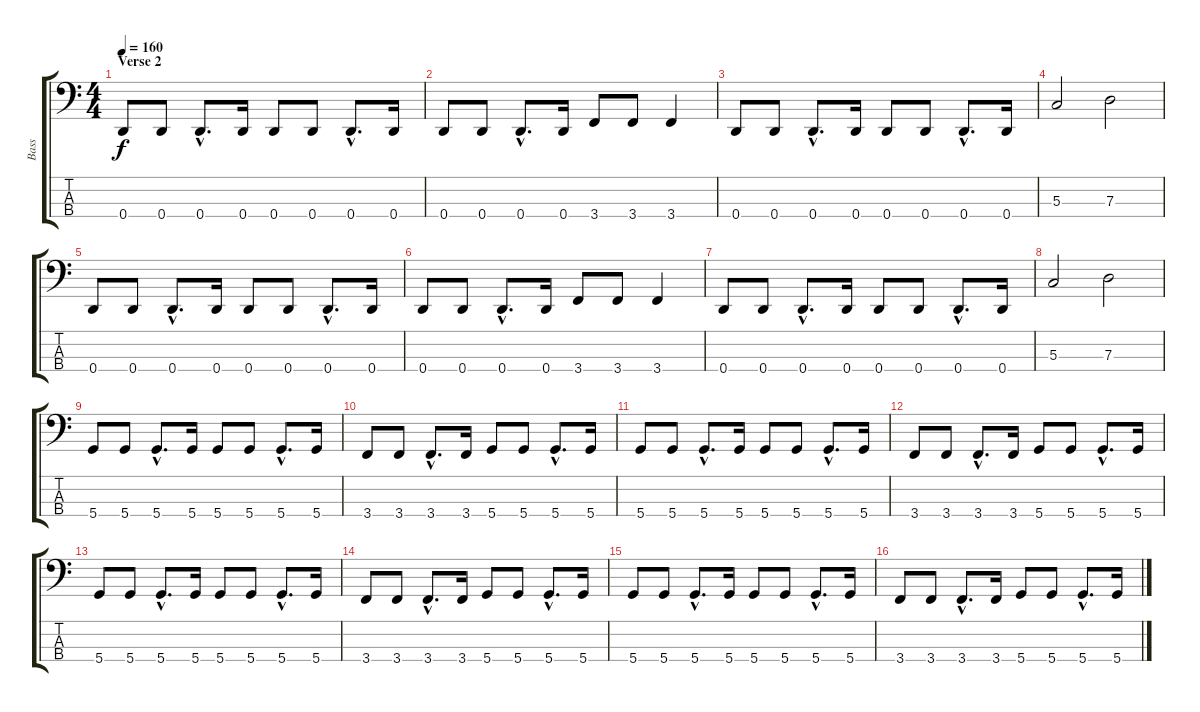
\track ("Bass" "Bass") {instrument electricbassfinger}
\staff {score tabs}
\tuning (F2 C2 G1 D1) {hide}
\ts (4 4)
\section ("" "Verse 2")
\tempo 160
\clef f4
\ks c
0.4.8{dy f} 0.4.8 0.4{hac}.8{d} 0.4.16 0.4.8 0.4.8 0.4{hac}.8{d} 0.4.16 |
0.4.8 0.4.8 0.4{hac}.8{d} 0.4.16 3.4.8 3.4.8 3.4.4 |
0.4.8 0.4.8 0.4{hac}.8{d} 0.4.16 0.4.8 0.4.8 0.4{hac}.8{d} 0.4.16 |
5.3.2 7.3.2 |
0.4.8 0.4.8 0.4{hac}.8{d} 0.4.16 0.4.8 0.4.8 0.4{hac}.8{d} 0.4.16 |
0.4.8 0.4.8 0.4{hac}.8{d} 0.4.16 3.4.8 3.4.8 3.4.4 |
0.4.8 0.4.8 0.4{hac}.8{d} 0.4.16 0.4.8 0.4.8 0.4{hac}.8{d} 0.4.16 |
5.3.2 7.3.2 |
5.4.8 5.4.8 5.4{hac}.8{d} 5.4.16 5.4.8 5.4.8 5.4{hac}.8{d} 5.4.16 |
3.4.8 3.4.8 3.4{hac}.8{d} 3.4.16 5.4.8 5.4.8 5.4{hac}.8{d} 5.4.16 |
5.4.8 5.4.8 5.4{hac}.8{d} 5.4.16 5.4.8 5.4.8 5.4{hac}.8{d} 5.4.16 |
3.4.8 3.4.8 3.4{hac}.8{d} 3.4.16 5.4.8 5.4.8 5.4{hac}.8{d} 5.4.16 |
5.4.8 5.4.8 5.4{hac}.8{d} 5.4.16 5.4.8 5.4.8 5.4{hac}.8{d} 5.4.16 |
3.4.8 3.4.8 3.4{hac}.8{d} 3.4.16 5.4.8 5.4.8 5.4{hac}.8{d} 5.4.16 |
5.4.8 5.4.8 5.4{hac}.8{d} 5.4.16 5.4.8 5.4.8 5.4{hac}.8{d} 5.4.16 |
3.4.8 3.4.8 3.4{hac}.8{d} 3.4.16 5.4.8 5.4.8 5.4{hac}.8{d} 5.4.16
